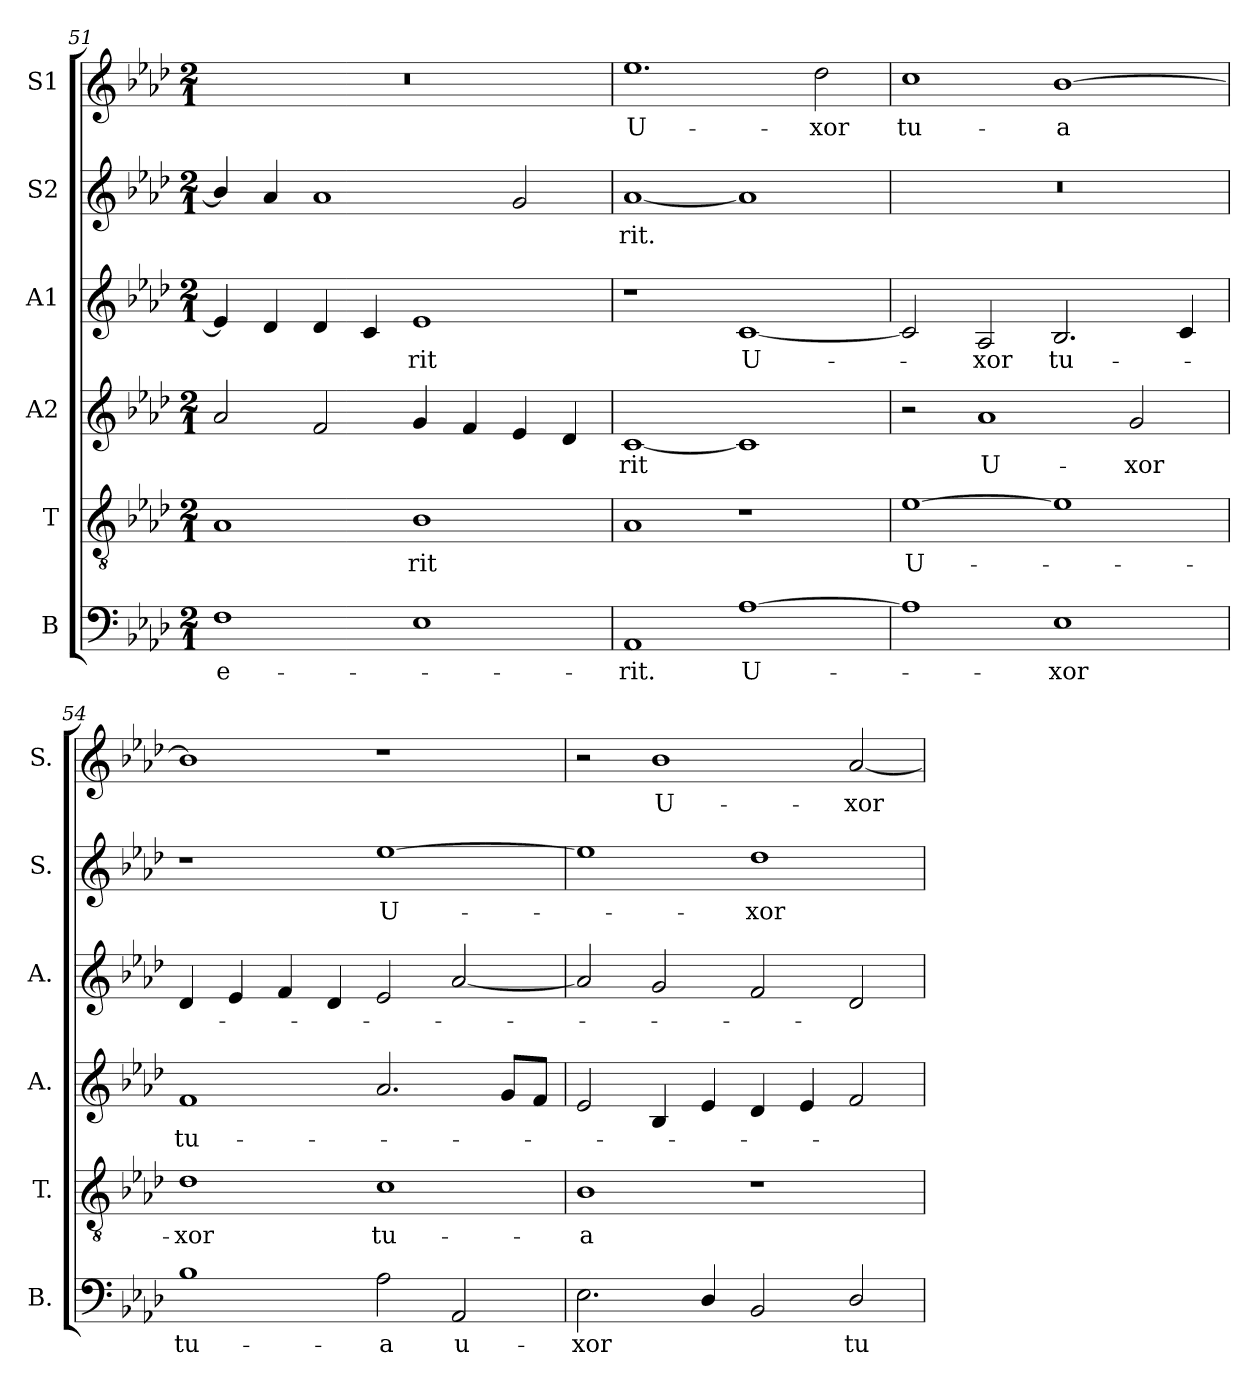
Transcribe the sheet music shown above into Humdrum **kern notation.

**kern	**text	**kern	**text	**kern	**text	**kern	**text	**kern	**text	**kern	**text
*part6	*part6	*part5	*part5	*part4	*part4	*part3	*part3	*part2	*part2	*part1	*part1
*staff6	*staff6	*staff5	*staff5	*staff4	*staff4	*staff3	*staff3	*staff2	*staff2	*staff1	*staff1
*I"B	*	*I"T	*	*I"A2	*	*I"A1	*	*I"S2	*	*I"S1	*
*I'B.	*	*I'T.	*	*I'A.	*	*I'A.	*	*I'S.	*	*I'S.	*
!!LO:LB:g=z
*clefF4	*	*clefGv2	*	*clefG2	*	*clefG2	*	*clefG2	*	*clefG2	*
*	*	*ITrd7c12	*	*	*	*	*	*	*	*	*
*k[b-e-a-d-]	*	*k[b-e-a-d-]	*	*k[b-e-a-d-]	*	*k[b-e-a-d-]	*	*k[b-e-a-d-]	*	*k[b-e-a-d-]	*
*A-:	*	*A-:	*	*A-:	*	*A-:	*	*A-:	*	*A-:	*
*M2/1	*	*M2/1	*	*M2/1	*	*M2/1	*	*M2/1	*	*M2/1	*
=51	=51	=51	=51	=51	=51	=51	=51	=51	=51	=51	=51
!	!LO:LY:b:color=#000000	!	!	!	!	!	!	!	!	!LO:N:vis=1	!
1Fi	e-	1AA-i	.	2a-i/	.	4e-i/]	.	4b-i/]	.	0r	.
.	.	.	.	.	.	4d-i/	.	4a-i/	.	.	.
.	.	.	.	2fi/	.	4d-i/	.	1a-i	.	.	.
.	.	.	.	.	.	4ci/	.	.	.	.	.
!	!	!	!LO:LY:b:color=#000000	!	!	!	!	!	!	!	!
!	!	!	!	!	!	!	!LO:LY:b:color=#000000	!	!	!	!
1E-i	.	1BB-i	-rit	4gi/	.	1e-i	-rit	.	.	.	.
.	.	.	.	4fi/	.	.	.	.	.	.	.
.	.	.	.	4e-i/	.	.	.	2gi/	.	.	.
.	.	.	.	4d-i/	.	.	.	.	.	.	.
=52	=52	=52	=52	=52	=52	=52	=52	=52	=52	=52	=52
!	!LO:LY:b:color=#000000	!	!	!	!	!	!	!	!	!	!
!	!	!	!	!	!LO:LY:b:color=#000000	!	!	!	!	!	!
!	!	!	!	!	!	!	!	!	!LO:LY:b:color=#000000	!	!
!	!	!	!	!	!	!	!	!	!	!	!LO:LY:b:color=#000000
1AA-i	-rit.	1AA-i	.	[1ci	-rit	1r	.	[1a-i	-rit.	1.ee-i	U-
!	!LO:LY:b:color=#000000	!	!	!	!	!	!	!	!	!	!
!	!	!	!	!	!	!	!LO:LY:b:color=#000000	!	!	!	!
[1A-i	U-	1r	.	1ci]	.	[1ci	U-	1a-i]	.	.	.
!	!	!	!	!	!	!	!	!	!	!	!LO:LY:b:color=#000000
.	.	.	.	.	.	.	.	.	.	2dd-i\	-xor
=53	=53	=53	=53	=53	=53	=53	=53	=53	=53	=53	=53
!	!	!	!LO:LY:b:color=#000000	!	!	!	!	!LO:N:vis=1	!	!	!
!	!	!	!	!	!	!	!	!	!	!	!LO:LY:b:color=#000000
1A-i]	.	[1E-i	U-	2r	.	2ci/]	.	0r	.	1cci	tu-
!	!	!	!	!	!LO:LY:b:color=#000000	!	!	!	!	!	!
!	!	!	!	!	!	!	!LO:LY:b:color=#000000	!	!	!	!
.	.	.	.	1a-i	U-	2A-i/	-xor	.	.	.	.
!	!LO:LY:b:color=#000000	!	!	!	!	!	!	!	!	!	!
!	!	!	!	!	!	!	!LO:LY:b:color=#000000	!	!	!	!
!	!	!	!	!	!	!	!	!	!	!	!LO:LY:b:color=#000000
1E-i	-xor	1E-i]	.	.	.	2.B-i/	tu-	.	.	[1b-i	-a
!	!	!	!	!	!LO:LY:b:color=#000000	!	!	!	!	!	!
.	.	.	.	2gi/	-xor	.	.	.	.	.	.
.	.	.	.	.	.	4ci/	.	.	.	.	.
=54	=54	=54	=54	=54	=54	=54	=54	=54	=54	=54	=54
!	!LO:LY:b:color=#000000	!	!	!	!	!	!	!	!	!	!
!	!	!	!LO:LY:b:color=#000000	!	!	!	!	!	!	!	!
!	!	!	!	!	!LO:LY:b:color=#000000	!	!	!	!	!	!
1B-i	tu-	1D-i	-xor	1fi	tu-	4d-i/	.	1r	.	1b-i]	.
.	.	.	.	.	.	4e-i/	.	.	.	.	.
.	.	.	.	.	.	4fi/	.	.	.	.	.
.	.	.	.	.	.	4d-i/	.	.	.	.	.
!	!LO:LY:b:color=#000000	!	!	!	!	!	!	!	!	!	!
!	!	!	!LO:LY:b:color=#000000	!	!	!	!	!	!	!	!
!	!	!	!	!	!	!	!	!	!LO:LY:b:color=#000000	!	!
2A-i\	-a	1Ci	tu-	2.a-i/	.	2e-i/	.	[1ee-i	U-	1r	.
!	!LO:LY:b:color=#000000	!	!	!	!	!	!	!	!	!	!
2AA-i/	u-	.	.	.	.	[2a-i/	.	.	.	.	.
.	.	.	.	8gi/L	.	.	.	.	.	.	.
.	.	.	.	8fi/J	.	.	.	.	.	.	.
=55	=55	=55	=55	=55	=55	=55	=55	=55	=55	=55	=55
!	!LO:LY:b:color=#000000	!	!	!	!	!	!	!	!	!	!
!	!	!	!LO:LY:b:color=#000000	!	!	!	!	!	!	!	!
2.E-i\	-xor	1BB-i	-a	2e-i/	.	2a-i/]	.	1ee-i]	.	2r	.
!	!	!	!	!	!	!	!	!	!	!	!LO:LY:b:color=#000000
.	.	.	.	4B-i/	.	2gi/	.	.	.	1b-i	U-
4D-i/	.	.	.	4e-i/	.	.	.	.	.	.	.
!	!	!	!	!	!	!	!	!	!LO:LY:b:color=#000000	!	!
2BB-i/	.	1r	.	4d-i/	.	2fi/	.	1dd-i	-xor	.	.
.	.	.	.	4e-i/	.	.	.	.	.	.	.
!	!LO:LY:b:color=#000000	!	!	!	!	!	!	!	!	!	!
!	!	!	!	!	!	!	!	!	!	!	!LO:LY:b:color=#000000
2D-i/	tu-	.	.	2fi/	.	2d-i/	.	.	.	[2a-i/	-xor
=	=	=	=	=	=	=	=	=	=	=	=
*-	*-	*-	*-	*-	*-	*-	*-	*-	*-	*-	*-
